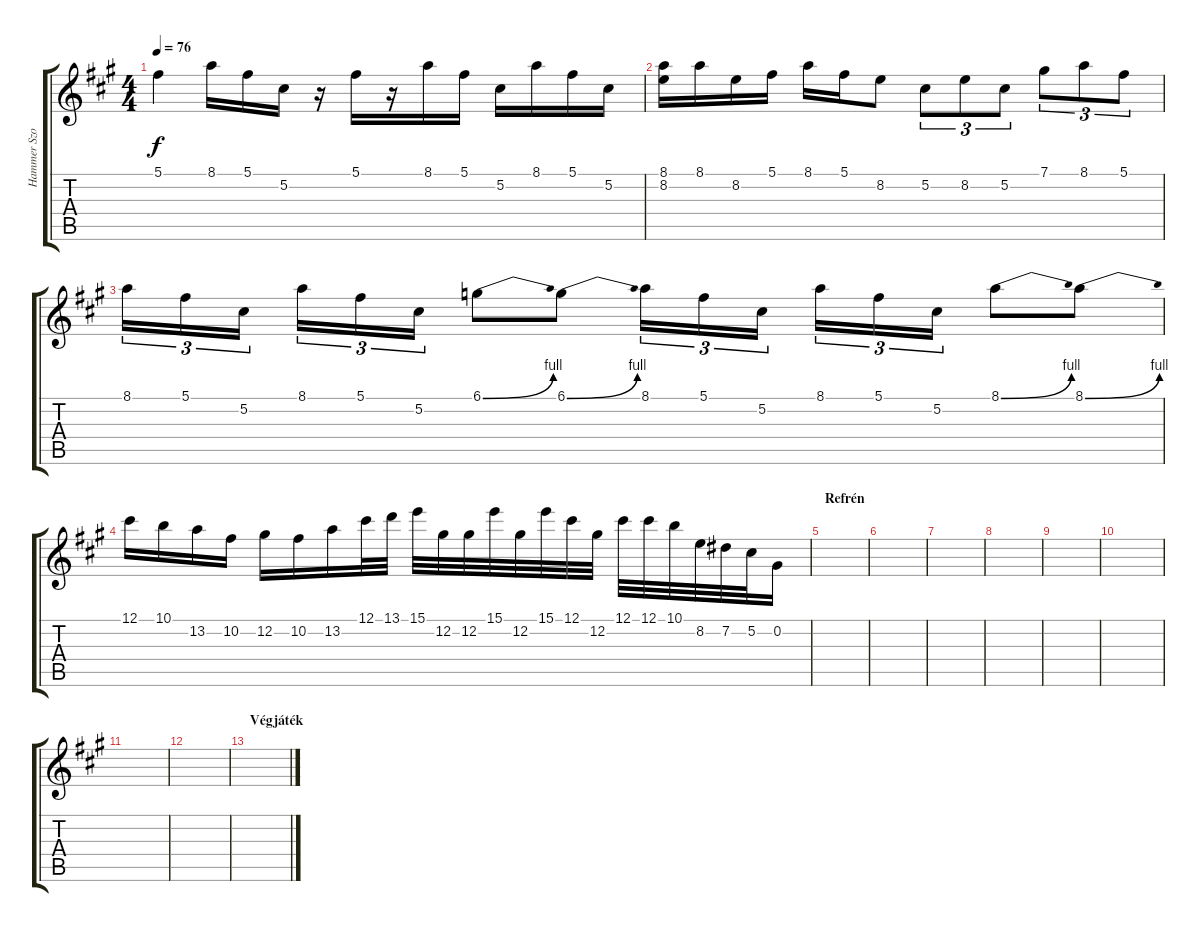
\track ("Hammer Szolo" "Hammer Szo") {instrument overdrivenguitar}
\staff {score tabs}
\tuning (Db4 Ab3 E3 B2 Gb2 Db2) {hide}
\ts (4 4)
\tempo 76
\clef g2
\ks a
5.1.4{dy f} 8.1.16 5.1.16 5.2.16 r.16 5.1.16 r.16 8.1.16 5.1.16 5.2.16 8.1.16 5.1.16 5.2.16 |
(8.1 8.2).16 8.1.16 8.2.16 5.1.16 8.1.16 5.1.16 8.2.8 5.2.8{tu (3 2)} 8.2.8{tu (3 2)} 5.2.8{tu (3 2)} 7.1.8{tu (3 2)} 8.1.8{tu (3 2)} 5.1.8{tu (3 2)} |
8.1.16{tu (3 2)} 5.1.16{tu (3 2)} 5.2.16{tu (3 2)} 8.1.16{tu (3 2)} 5.1.16{tu (3 2)} 5.2.16{tu (3 2)} 6.1{be (bend 0 0 60 4)}.8 6.1{be (bend 0 0 60 4)}.8 8.1.16{tu (3 2)} 5.1.16{tu (3 2)} 5.2.16{tu (3 2)} 8.1.16{tu (3 2)} 5.1.16{tu (3 2)} 5.2.16{tu (3 2)} 8.1{be (bend 0 0 60 4)}.8 8.1{be (bend 0 0 60 4)}.8 |
12.1.16 10.1.16 13.2.16 10.2.16 12.2.16 10.2.16 13.2.16 12.1.32 13.1.32 15.1.32 12.2.32 12.2.32 15.1.32 12.2.32 15.1.32 12.1.32 12.2.32 12.1.32 12.1.32 10.1.32 8.2.32 7.2.32 5.2.32 0.2.16 |
\section ("" "Refrén")
|
|
|
|
|
|
|
|
\section ("" "Végjáték")
